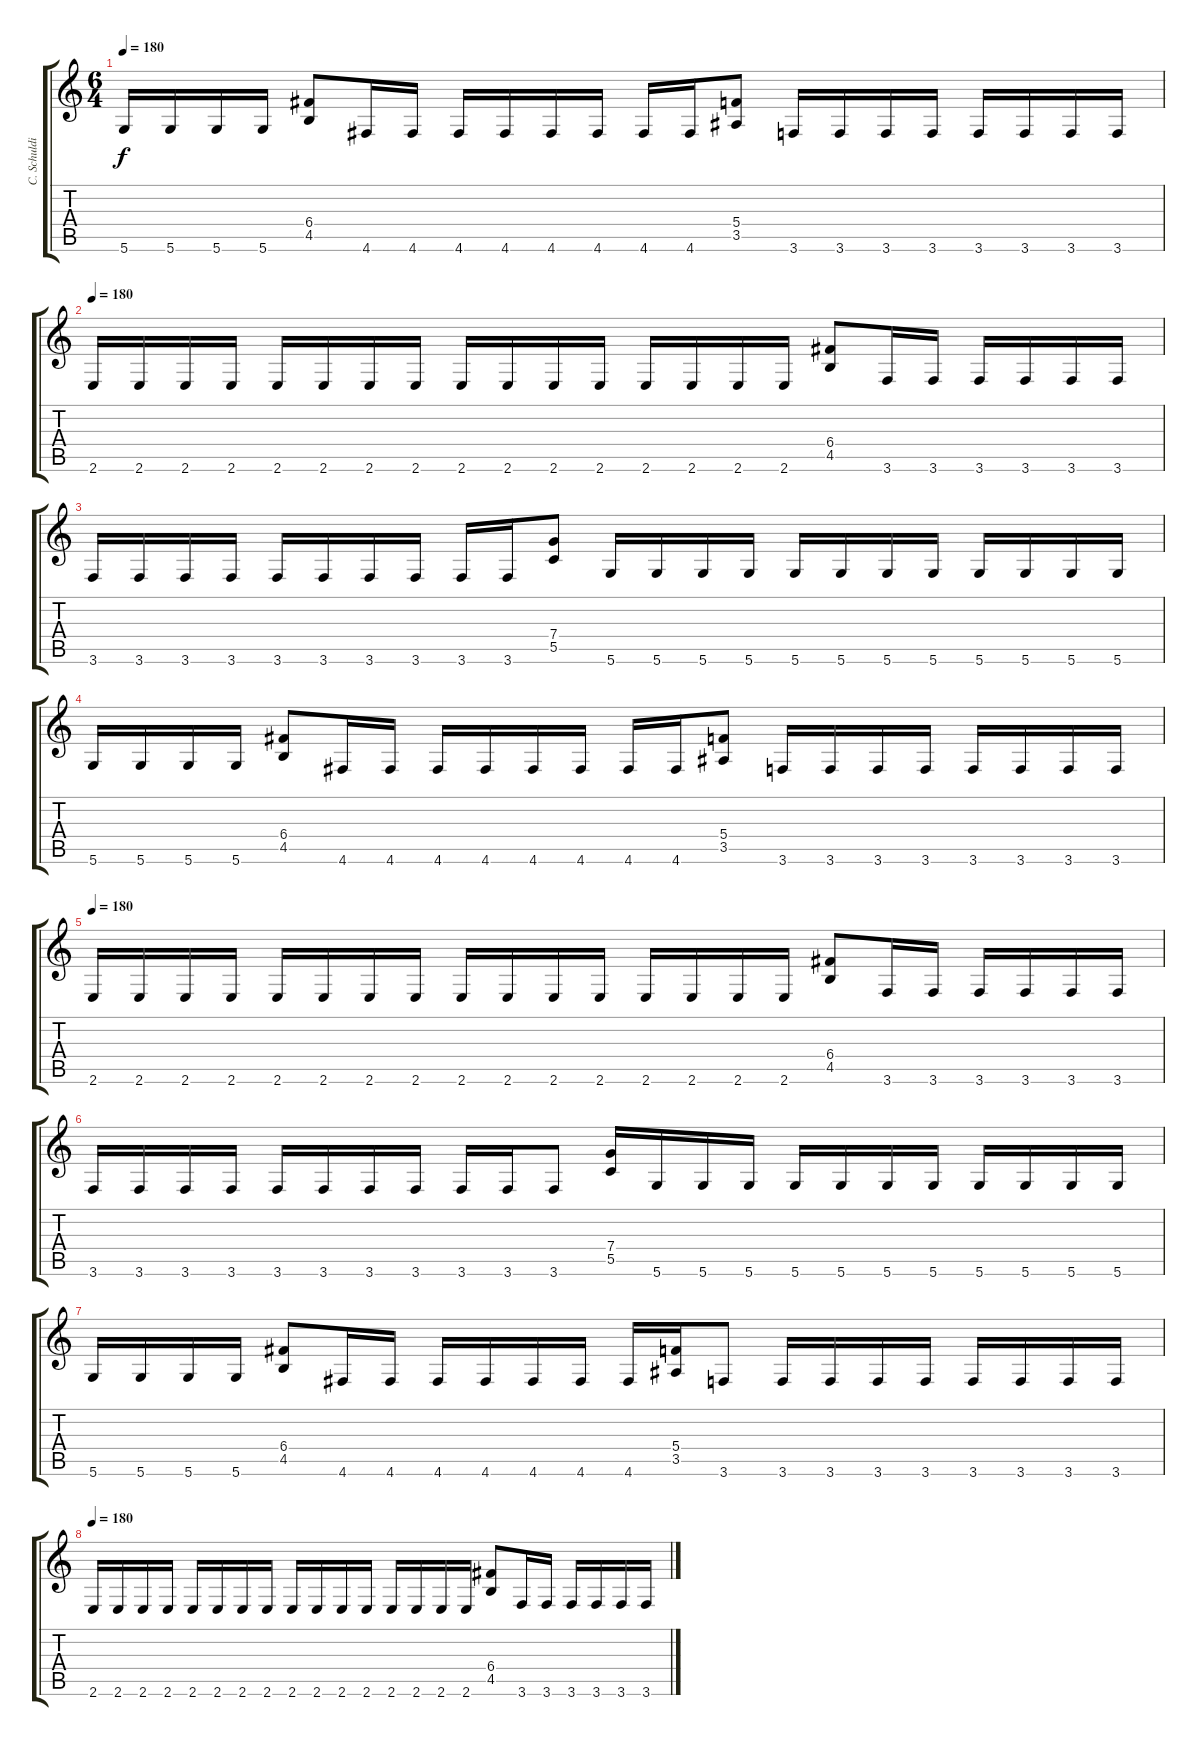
\track ("C. Schuldiner" "C. Schuldi") {instrument distortionguitar}
\staff {score tabs}
\tuning (D4 A3 F3 C3 G2 D2) {hide}
\ts (6 4)
\tempo 180
\clef g2
\ks c
5.6.16{dy f} 5.6.16 5.6.16 5.6.16 (6.4 4.5).8 4.6.16 4.6.16 4.6.16 4.6.16 4.6.16 4.6.16 4.6.16 4.6.16 (5.4 3.5).8 3.6.16 3.6.16 3.6.16 3.6.16 3.6.16 3.6.16 3.6.16 3.6.16 |
\tempo 180
2.6.16 2.6.16 2.6.16 2.6.16 2.6.16 2.6.16 2.6.16 2.6.16 2.6.16 2.6.16 2.6.16 2.6.16 2.6.16 2.6.16 2.6.16 2.6.16 (6.4 4.5).8 3.6.16 3.6.16 3.6.16 3.6.16 3.6.16 3.6.16 |
3.6.16 3.6.16 3.6.16 3.6.16 3.6.16 3.6.16 3.6.16 3.6.16 3.6.16 3.6.16 (7.4 5.5).8 5.6.16 5.6.16 5.6.16 5.6.16 5.6.16 5.6.16 5.6.16 5.6.16 5.6.16 5.6.16 5.6.16 5.6.16 |
5.6.16 5.6.16 5.6.16 5.6.16 (6.4 4.5).8 4.6.16 4.6.16 4.6.16 4.6.16 4.6.16 4.6.16 4.6.16 4.6.16 (5.4 3.5).8 3.6.16 3.6.16 3.6.16 3.6.16 3.6.16 3.6.16 3.6.16 3.6.16 |
\tempo 180
2.6.16 2.6.16 2.6.16 2.6.16 2.6.16 2.6.16 2.6.16 2.6.16 2.6.16 2.6.16 2.6.16 2.6.16 2.6.16 2.6.16 2.6.16 2.6.16 (6.4 4.5).8 3.6.16 3.6.16 3.6.16 3.6.16 3.6.16 3.6.16 |
3.6.16 3.6.16 3.6.16 3.6.16 3.6.16 3.6.16 3.6.16 3.6.16 3.6.16 3.6.16 3.6.8 (7.4 5.5).16 5.6.16 5.6.16 5.6.16 5.6.16 5.6.16 5.6.16 5.6.16 5.6.16 5.6.16 5.6.16 5.6.16 |
5.6.16 5.6.16 5.6.16 5.6.16 (6.4 4.5).8 4.6.16 4.6.16 4.6.16 4.6.16 4.6.16 4.6.16 4.6.16 (5.4 3.5).16 3.6.8 3.6.16 3.6.16 3.6.16 3.6.16 3.6.16 3.6.16 3.6.16 3.6.16 |
\tempo 180
2.6.16 2.6.16 2.6.16 2.6.16 2.6.16 2.6.16 2.6.16 2.6.16 2.6.16 2.6.16 2.6.16 2.6.16 2.6.16 2.6.16 2.6.16 2.6.16 (6.4 4.5).8 3.6.16 3.6.16 3.6.16 3.6.16 3.6.16 3.6.16
